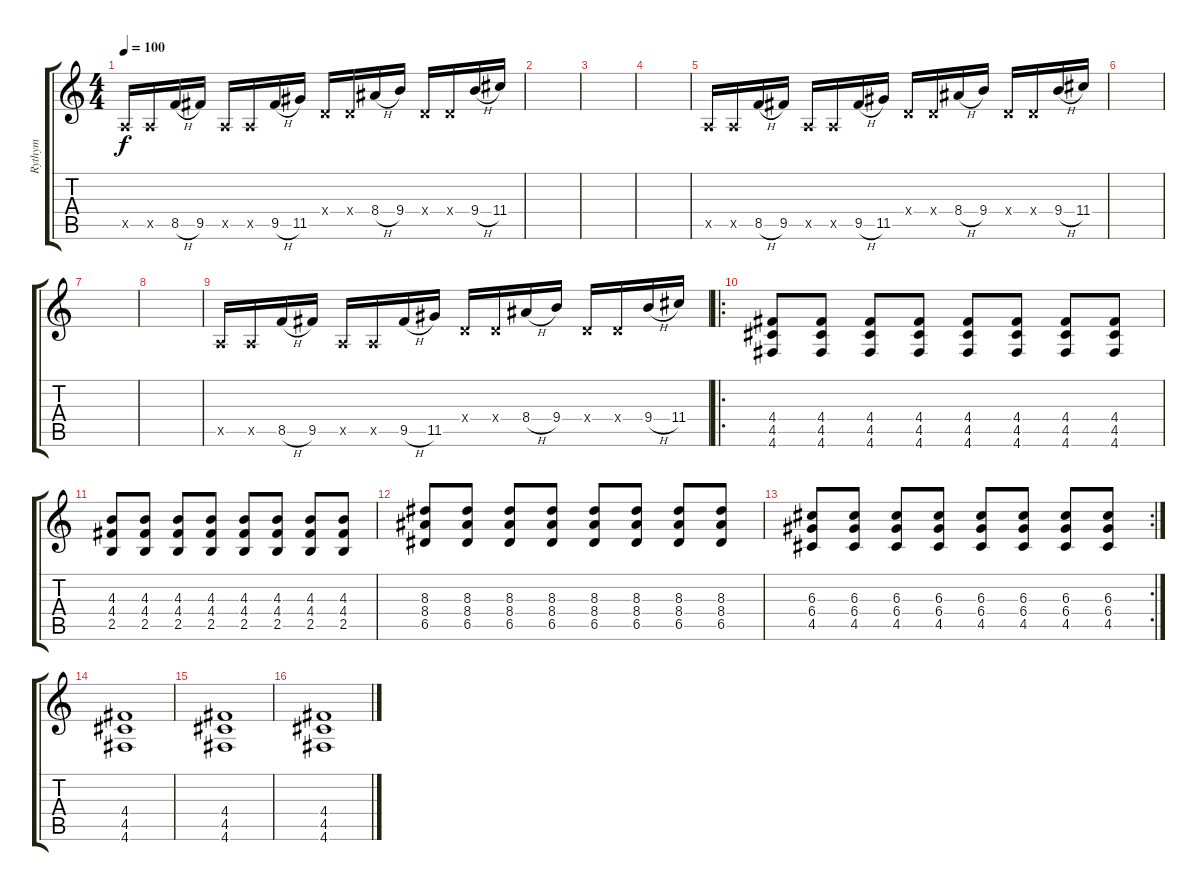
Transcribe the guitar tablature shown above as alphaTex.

\track ("Rythym" "Rythym") {instrument acousticguitarsteel}
\staff {score tabs}
\tuning (E4 B3 G3 D3 A2 D2) {hide}
\ts (4 4)
\tempo 100
\clef g2
\ks c
0.5{x}.16{dy f} 0.5{x}.16 8.5{h}.16 9.5.16 0.5{x}.16 0.5{x}.16 9.5{h}.16 11.5.16 0.4{x}.16 0.4{x}.16 8.4{h}.16 9.4.16 0.4{x}.16 0.4{x}.16 9.4{h}.16 11.4.16 |
|
|
|
0.5{x}.16 0.5{x}.16 8.5{h}.16 9.5.16 0.5{x}.16 0.5{x}.16 9.5{h}.16 11.5.16 0.4{x}.16 0.4{x}.16 8.4{h}.16 9.4.16 0.4{x}.16 0.4{x}.16 9.4{h}.16 11.4.16 |
|
|
|
0.5{x}.16 0.5{x}.16 8.5{h}.16 9.5.16 0.5{x}.16 0.5{x}.16 9.5{h}.16 11.5.16 0.4{x}.16 0.4{x}.16 8.4{h}.16 9.4.16 0.4{x}.16 0.4{x}.16 9.4{h}.16 11.4.16 |
\ro
(4.4 4.5 4.6).8 (4.4 4.5 4.6).8 (4.4 4.5 4.6).8 (4.4 4.5 4.6).8 (4.4 4.5 4.6).8 (4.4 4.5 4.6).8 (4.4 4.5 4.6).8 (4.4 4.5 4.6).8 |
(4.3 4.4 2.5).8 (4.3 4.4 2.5).8 (4.3 4.4 2.5).8 (4.3 4.4 2.5).8 (4.3 4.4 2.5).8 (4.3 4.4 2.5).8 (4.3 4.4 2.5).8 (4.3 4.4 2.5).8 |
(8.3 8.4 6.5).8 (8.3 8.4 6.5).8 (8.3 8.4 6.5).8 (8.3 8.4 6.5).8 (8.3 8.4 6.5).8 (8.3 8.4 6.5).8 (8.3 8.4 6.5).8 (8.3 8.4 6.5).8 |
\rc 2
(6.3 6.4 4.5).8 (6.3 6.4 4.5).8 (6.3 6.4 4.5).8 (6.3 6.4 4.5).8 (6.3 6.4 4.5).8 (6.3 6.4 4.5).8 (6.3 6.4 4.5).8 (6.3 6.4 4.5).8 |
(4.4 4.5 4.6).1 |
(4.4 4.5 4.6).1 |
(4.4 4.5 4.6).1
